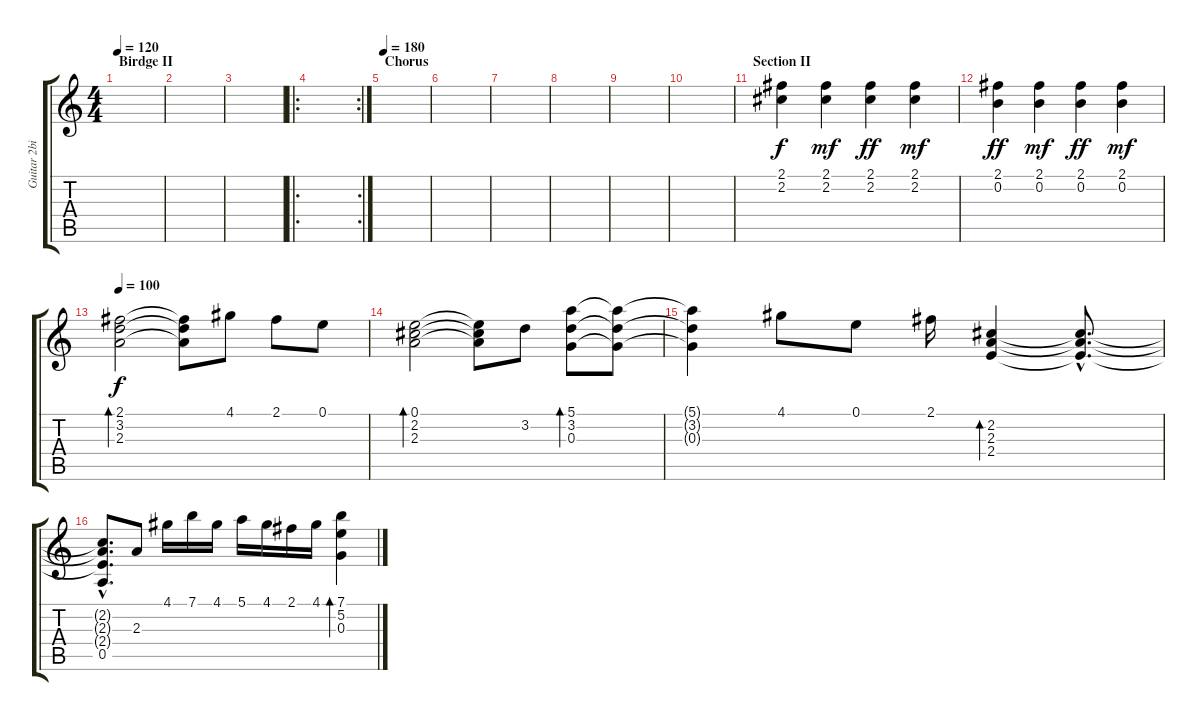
\track ("Guitar 2bis (accoustic)" "Guitar 2bi") {instrument acousticguitarsteel}
\staff {score tabs}
\tuning (E4 B3 G3 D3 A2 E2) {hide}
\ts (4 4)
\section ("" "Birdge II")
\tempo 120
\clef g2
\ks c
|
|
|
\ro
\rc 2
|
\section ("" "Chorus")
\tempo 180
|
|
|
|
|
|
\section ("" "Section II")
(2.1 2.2).4 (2.1 2.2).4{dy mf} (2.1 2.2).4{dy ff} (2.1 2.2).4{dy mf} |
(2.1 0.2).4{dy ff} (2.1 0.2).4{dy mf} (2.1 0.2).4{dy ff} (2.1 0.2).4{dy mf} |
\tempo 100
(2.1 3.2 2.3).2{bd 240 dy f} (2.1{t} 3.2{t} 2.3{t}).8 4.1.8 2.1.8 0.1.8 |
(0.1 2.2 2.3).2{bd 240} (0.1{t} 2.2{t} 2.3{t}).8 3.2.8 (5.1 3.2 0.3).8{bd 240} (5.1{t} 3.2{t} 0.3{t}).8 |
(5.1{t} 3.2{t} 0.3{t}).4 4.1.8 0.1.8 2.1.16 (2.2 2.3 2.4).4{bd 240} (2.2{hac t} 2.3{hac t} 2.4{hac t}).8{d} |
(2.2{hac t} 2.3{hac t} 2.4{hac t} 0.5{hac}).8{d} 2.3.8 4.1.16 7.1.16 4.1.16 5.1.16 4.1.16 2.1.16 4.1.16 (7.1 5.2 0.3).4{bd 240}
